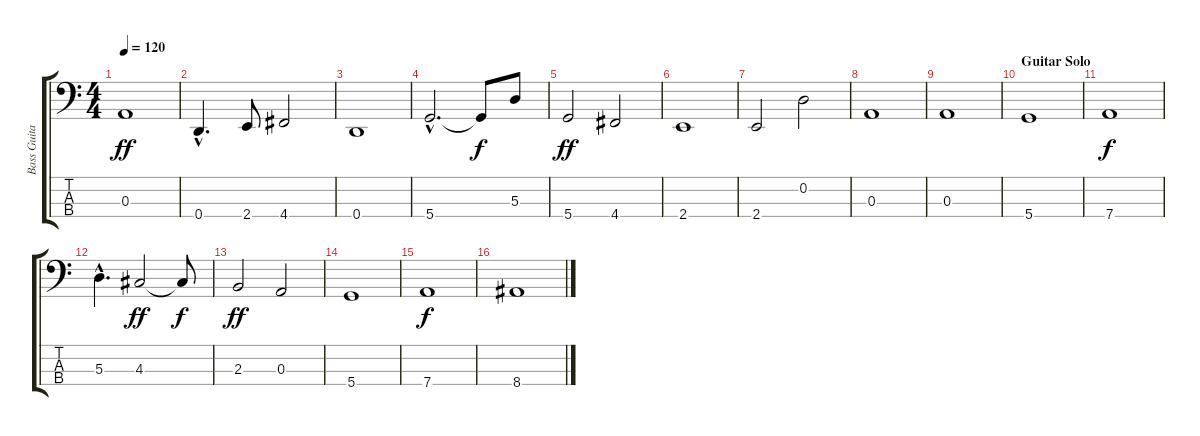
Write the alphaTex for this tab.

\track ("Bass Guitar" "Bass Guita") {instrument electricbassfinger}
\staff {score tabs}
\tuning (G2 D2 A1 D1) {hide}
\ts (4 4)
\tempo 120
\clef f4
\ks c
0.3.1{dy ff} |
0.4{hac}.4{d} 2.4.8 4.4.2 |
0.4.1 |
5.4{hac}.2{d} 5.4{t}.8{dy f} 5.3.8 |
5.4.2{dy ff} 4.4.2 |
2.4.1 |
2.4.2 0.2.2 |
0.3.1 |
0.3.1 |
\section ("" "Guitar Solo")
5.4.1 |
7.4.1{dy f} |
5.3{hac}.4{d} 4.3.2{dy ff} 4.3{t}.8{dy f} |
2.3.2{dy ff} 0.3.2 |
5.4.1 |
7.4.1{dy f} |
8.4.1
